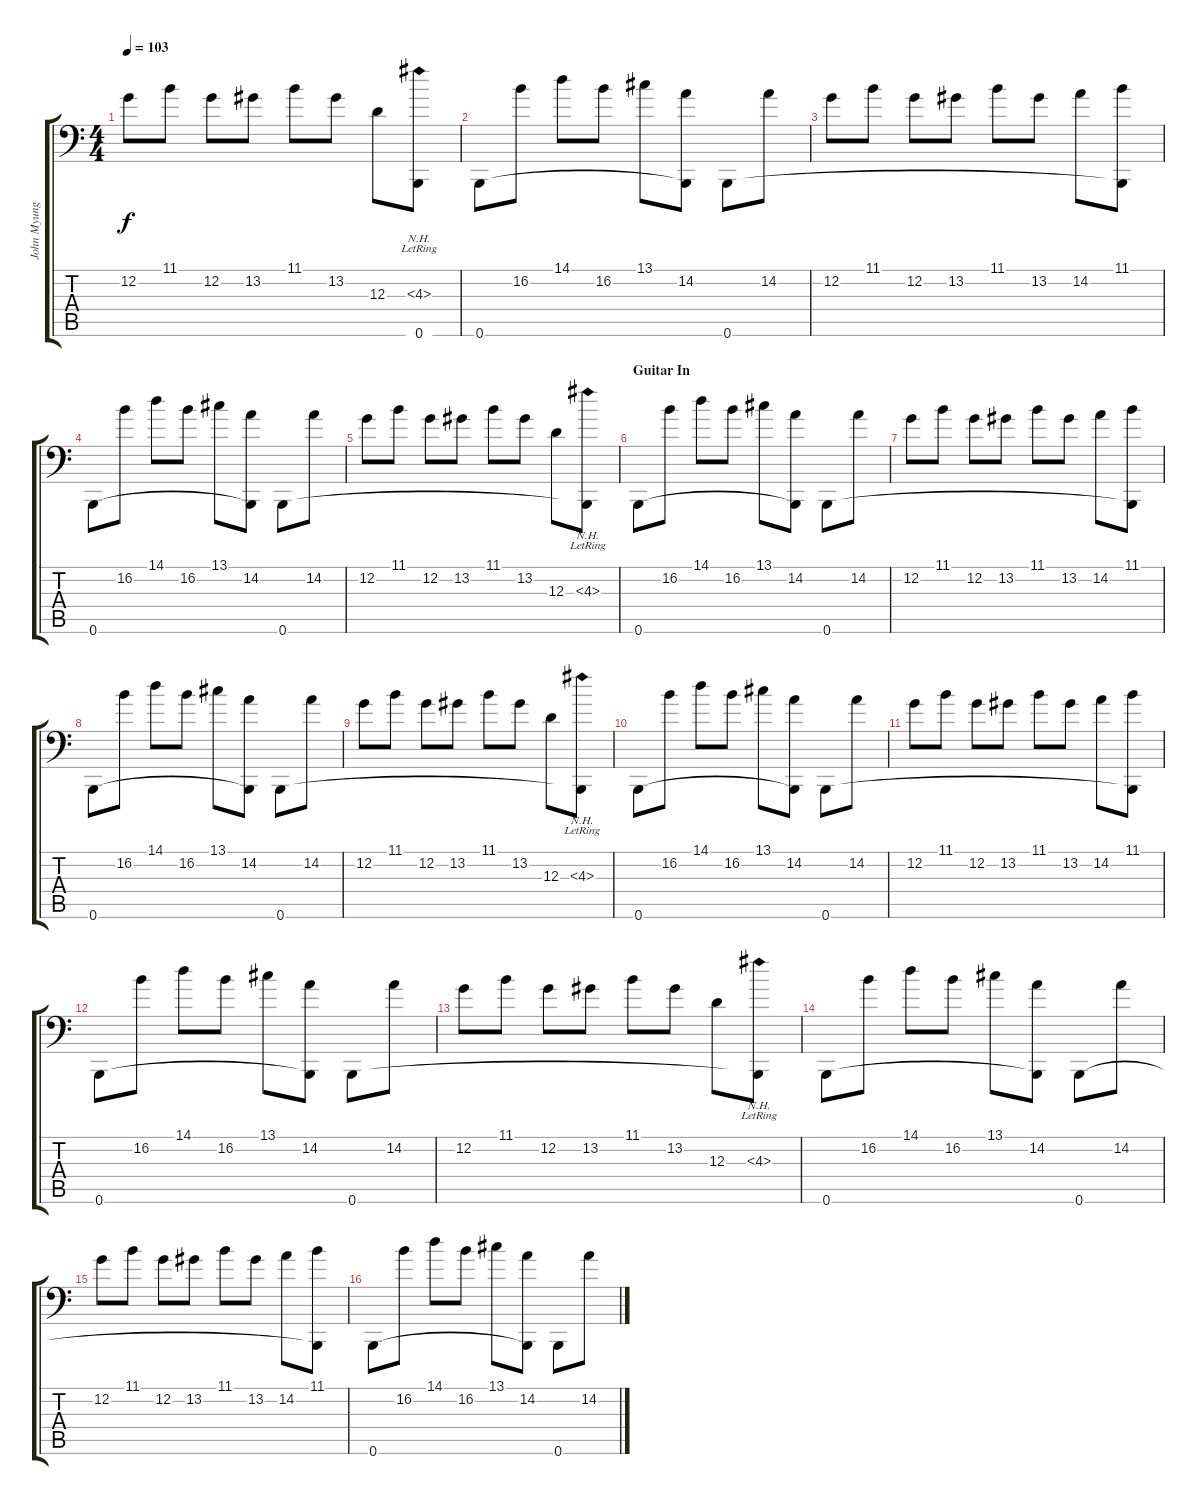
\track ("John Myung" "John Myung") {instrument electricbassfinger}
\staff {score tabs}
\tuning (C3 G2 D2 A1 E1 B0) {hide}
\ts (4 4)
\tempo 103
\clef f4
\ks c
12.2.8{dy f} 11.1.8 12.2.8 13.2.8 11.1.8 13.2.8 12.3.8 (4.3{nh lr} 0.6{t}).8 |
0.6.8 16.2.8 14.1.8 16.2.8 13.1.8 (14.2 0.6{t}).8 0.6.8 14.2.8 |
12.2.8 11.1.8 12.2.8 13.2.8 11.1.8 13.2.8 14.2.8 (11.1 0.6{t}).8 |
0.6.8 16.2.8 14.1.8 16.2.8 13.1.8 (14.2 0.6{t}).8 0.6.8 14.2.8 |
12.2.8 11.1.8 12.2.8 13.2.8 11.1.8 13.2.8 12.3.8 (4.3{nh lr} 0.6{t}).8 |
\section ("" "Guitar In")
0.6.8 16.2.8 14.1.8 16.2.8 13.1.8 (14.2 0.6{t}).8 0.6.8 14.2.8 |
12.2.8 11.1.8 12.2.8 13.2.8 11.1.8 13.2.8 14.2.8 (11.1 0.6{t}).8 |
0.6.8 16.2.8 14.1.8 16.2.8 13.1.8 (14.2 0.6{t}).8 0.6.8 14.2.8 |
12.2.8 11.1.8 12.2.8 13.2.8 11.1.8 13.2.8 12.3.8 (4.3{nh lr} 0.6{t}).8 |
0.6.8 16.2.8 14.1.8 16.2.8 13.1.8 (14.2 0.6{t}).8 0.6.8 14.2.8 |
12.2.8 11.1.8 12.2.8 13.2.8 11.1.8 13.2.8 14.2.8 (11.1 0.6{t}).8 |
0.6.8 16.2.8 14.1.8 16.2.8 13.1.8 (14.2 0.6{t}).8 0.6.8 14.2.8 |
12.2.8 11.1.8 12.2.8 13.2.8 11.1.8 13.2.8 12.3.8 (4.3{nh lr} 0.6{t}).8 |
0.6.8 16.2.8 14.1.8 16.2.8 13.1.8 (14.2 0.6{t}).8 0.6.8 14.2.8 |
12.2.8 11.1.8 12.2.8 13.2.8 11.1.8 13.2.8 14.2.8 (11.1 0.6{t}).8 |
0.6.8 16.2.8 14.1.8 16.2.8 13.1.8 (14.2 0.6{t}).8 0.6.8 14.2.8
